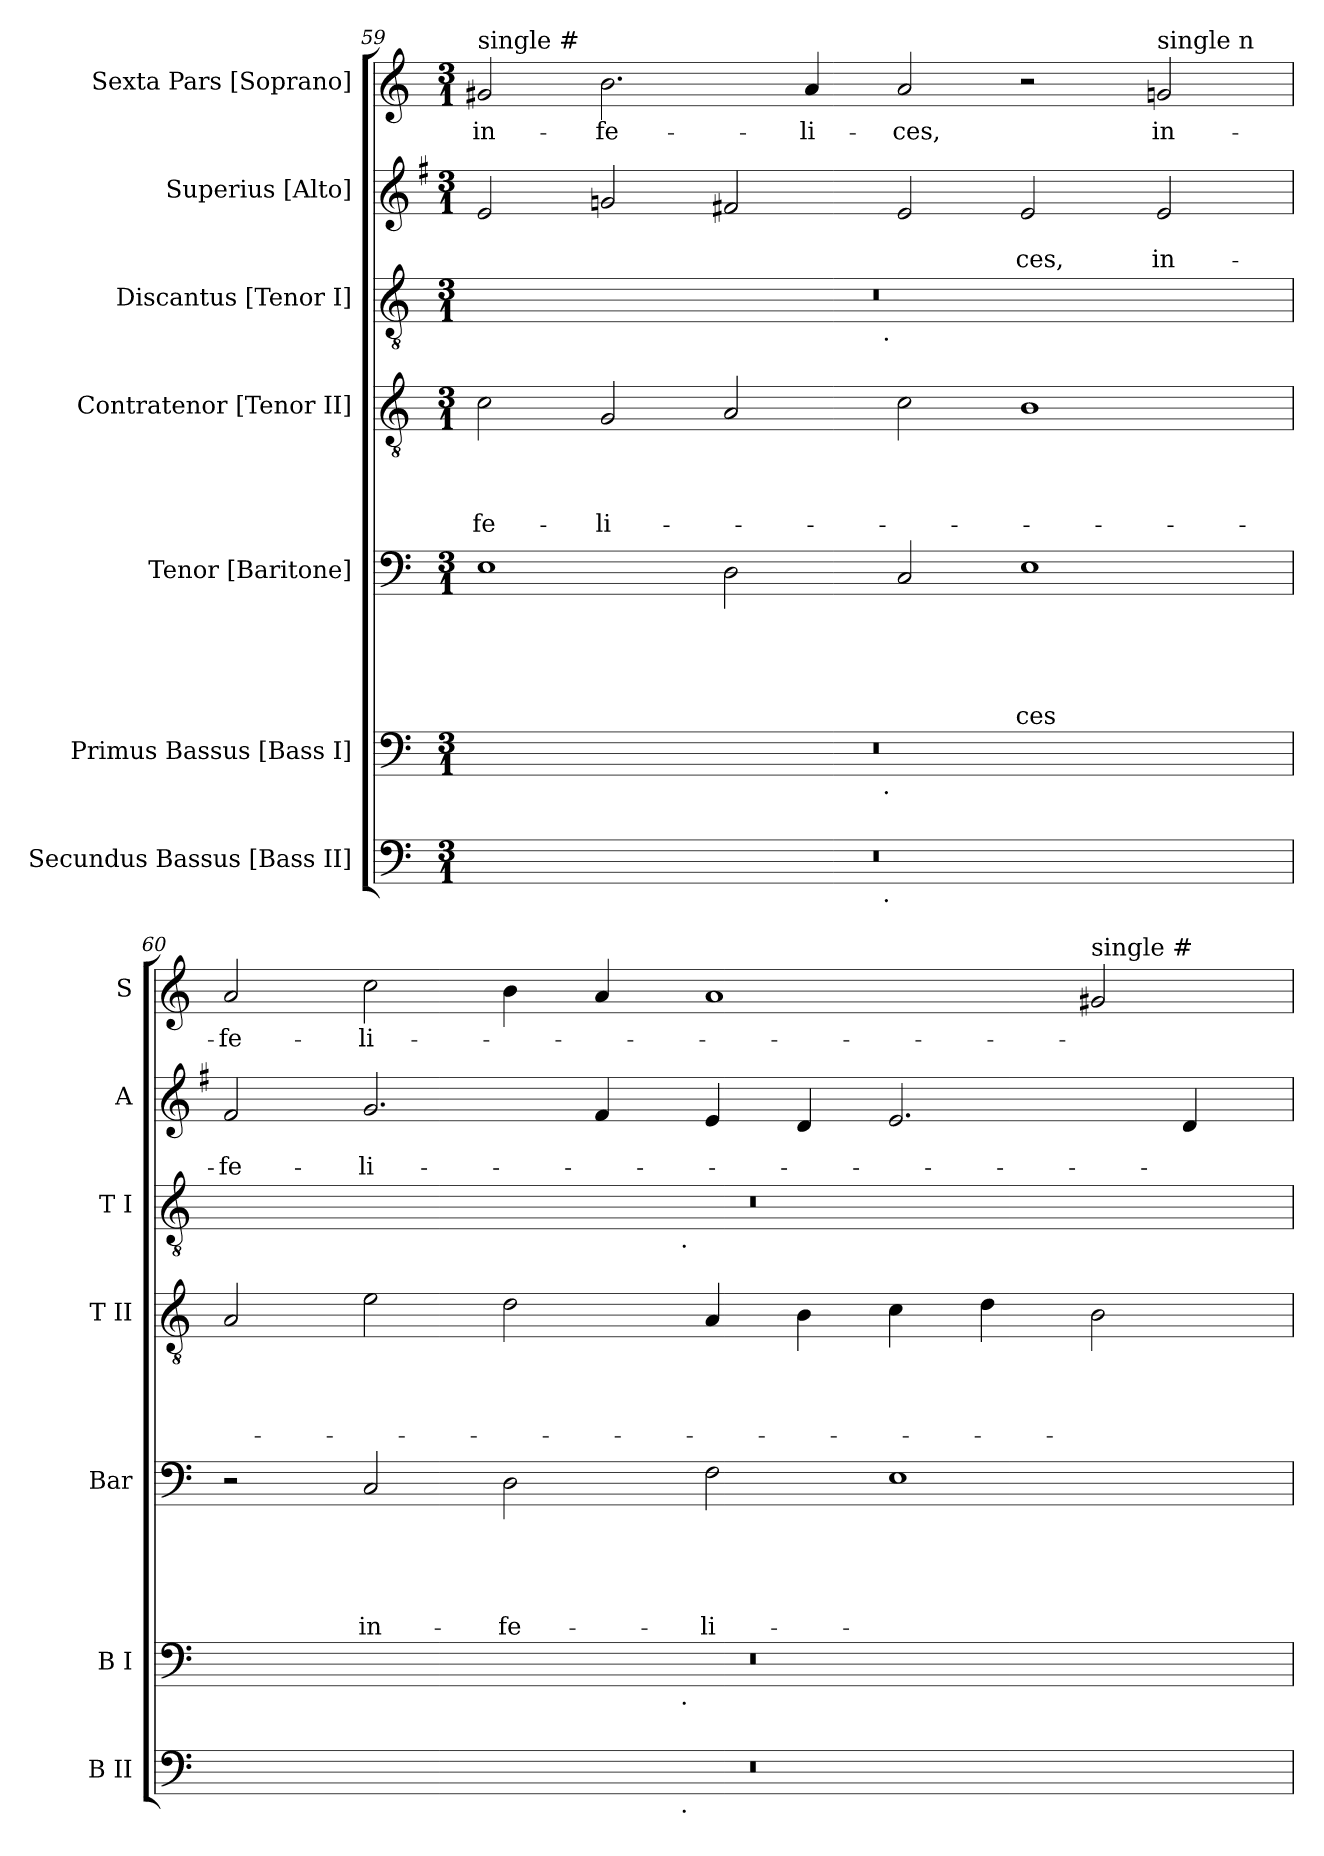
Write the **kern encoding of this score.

**kern	**kern	**kern	**text	**text	**text	**text	**text	**kern	**text	**text	**text	**text	**kern	**kern	**text	**text	**kern	**text
*part7	*part6	*part5	*part5	*part5	*part5	*part5	*part5	*part4	*part4	*part4	*part4	*part4	*part3	*part2	*part2	*part2	*part1	*part1
*staff7	*staff6	*staff5	*staff5	*staff5	*staff5	*staff5	*staff5	*staff4	*staff4	*staff4	*staff4	*staff4	*staff3	*staff2	*staff2	*staff2	*staff1	*staff1
*I"Secundus Bassus [Bass II]	*I"Primus Bassus [Bass I]	*I"Tenor [Baritone]	*	*	*	*	*	*I"Contratenor [Tenor II]	*	*	*	*	*I"Discantus [Tenor I]	*I"Superius [Alto]	*	*	*I"Sexta Pars [Soprano]	*
*I'B II	*I'B I	*I'Bar	*	*	*	*	*	*I'T II	*	*	*	*	*I'T I	*I'A	*	*	*I'S	*
*clefF4	*clefF4	*clefF4	*	*	*	*	*	*clefGv2	*	*	*	*	*clefGv2	*clefG2	*	*	*clefG2	*
*k[]	*k[]	*k[]	*	*	*	*	*	*k[]	*	*	*	*	*k[]	*k[f#]	*	*	*k[]	*
*C:	*C:	*C:	*	*	*	*	*	*C:	*	*	*	*	*C:	*G:	*	*	*C:	*
*M3/1	*M3/1	*M3/1	*	*	*	*	*	*M3/1	*	*	*	*	*M3/1	*M3/1	*	*	*M3/1	*
=59	=59	=59	=59	=59	=59	=59	=59	=59	=59	=59	=59	=59	=59	=59	=59	=59	=59	=59
!	!	!	!	!	!	!	!	!	!	!	!	!	!	!	!	!	!LO:TX:a:t=single #	!
!	!	!	!	!	!	!	!	!	!	!	!	!LO:LY:b	!	!	!	!	!	!LO:LY:b
*^	*^	*	*	*	*	*	*	*	*	*	*	*	*^	*	*	*	*	*
0.r	1ryy	0.r	1ryy	1E	.	.	.	.	.	2c\	.	.	.	-fe-	0.r	1ryy	2e/	.	.	2g#/	in-
!	!	!	!	!	!	!	!	!	!	!	!	!	!	!LO:LY:b	!	!	!	!	!	!	!LO:LY:b
.	.	.	.	.	.	.	.	.	.	2G/	.	.	.	-li-	.	.	2gn/	.	.	2.b\	-fe-
.	4ryy	.	4ryy	2D\	.	.	.	.	.	2A/	.	.	.	.	.	4ryy	2f#X/	.	.	.	.
!	!	!	!	!	!	!	!	!	!	!	!	!	!	!	!	!	!	!	!	!	!LO:LY:b
.	8...ryy	.	8...ryy	.	.	.	.	.	.	.	.	.	.	.	.	8...ryy	.	.	.	4a/	-li-
!	!	!	!	!	!	!	!	!	!	!	!	!	!	!	!	!LO:TX:b:t=.	!	!	!	!	!
!	!	!	!LO:TX:b:t=.	!	!	!	!	!	!	!	!	!	!	!	!	!	!	!	!	!	!
!	!LO:TX:b:t=.	!	!	!	!	!	!	!	!	!	!	!	!	!	!	!	!	!	!	!	!
.	1ryy	.	1ryy	.	.	.	.	.	.	.	.	.	.	.	.	1ryy	.	.	.	.	.
!	!	!	!	!	!	!	!	!	!	!	!	!	!	!	!	!	!	!	!	!	!LO:LY:b
.	.	.	.	2C/	.	.	.	.	.	2c\	.	.	.	.	.	.	2e/	.	.	2a/	-ces,
!	!	!	!	!	!	!	!	!	!LO:LY:b	!	!	!	!	!	!	!	!	!	!LO:LY:b	!	!
.	.	.	.	1E	.	.	.	.	-ces	1B	.	.	.	.	.	.	2e/	.	-ces,	2r	.
.	2ryy	.	2ryy	.	.	.	.	.	.	.	.	.	.	.	.	2ryy	.	.	.	.	.
!	!	!	!	!	!	!	!	!	!	!	!	!	!	!	!	!	!	!	!	!LO:TX:a:t=single n	!
!	!	!	!	!	!	!	!	!	!	!	!	!	!	!	!	!	!	!	!LO:LY:b	!	!LO:LY:b
.	.	.	.	.	.	.	.	.	.	.	.	.	.	.	.	.	2e/	.	in-	2g/	in-
.	64ryy	.	64ryy	.	.	.	.	.	.	.	.	.	.	.	.	64ryy	.	.	.	.	.
=60	=60	=60	=60	=60	=60	=60	=60	=60	=60	=60	=60	=60	=60	=60	=60	=60	=60	=60	=60	=60	=60
!	!	!	!	!	!	!	!	!	!	!	!	!	!	!	!	!	!	!	!LO:LY:b	!	!LO:LY:b
0.r	1ryy	0.r	1ryy	2r	.	.	.	.	.	2A/	.	.	.	.	0.r	1ryy	2f#/	.	-fe-	2a/	-fe-
!	!	!	!	!	!	!	!	!	!LO:LY:b	!	!	!	!	!	!	!	!	!	!LO:LY:b	!	!LO:LY:b
.	.	.	.	2C/	.	.	.	.	in-	2e\	.	.	.	.	.	.	2.g/	.	-li-	2cc\	-li-
!	!	!	!	!	!	!	!	!	!LO:LY:b	!	!	!	!	!	!	!	!	!	!	!	!
.	4...ryy	.	4...ryy	2D\	.	.	.	.	-fe-	2d\	.	.	.	.	.	4...ryy	.	.	.	4b\	.
.	.	.	.	.	.	.	.	.	.	.	.	.	.	.	.	.	4f#/	.	.	4a/	.
!	!	!	!	!	!	!	!	!	!	!	!	!	!	!	!	!LO:TX:b:t=.	!	!	!	!	!
!	!	!	!LO:TX:b:t=.	!	!	!	!	!	!	!	!	!	!	!	!	!	!	!	!	!	!
!	!LO:TX:b:t=.	!	!	!	!	!	!	!	!	!	!	!	!	!	!	!	!	!	!	!	!
.	1ryy	.	1ryy	.	.	.	.	.	.	.	.	.	.	.	.	1ryy	.	.	.	.	.
!	!	!	!	!	!	!	!	!	!LO:LY:b	!	!	!	!	!	!	!	!	!	!	!	!
.	.	.	.	2F\	.	.	.	.	-li-	4A/	.	.	.	.	.	.	4e/	.	.	1a	.
.	.	.	.	.	.	.	.	.	.	4B\	.	.	.	.	.	.	4d/	.	.	.	.
.	.	.	.	1E	.	.	.	.	.	4c\	.	.	.	.	.	.	2.e/	.	.	.	.
.	.	.	.	.	.	.	.	.	.	4d\	.	.	.	.	.	.	.	.	.	.	.
.	2ryy	.	2ryy	.	.	.	.	.	.	.	.	.	.	.	.	2ryy	.	.	.	.	.
!	!	!	!	!	!	!	!	!	!	!	!	!	!	!	!	!	!	!	!	!LO:TX:a:t=single #	!
.	.	.	.	.	.	.	.	.	.	2B\	.	.	.	.	.	.	.	.	.	2g#/	.
.	.	.	.	.	.	.	.	.	.	.	.	.	.	.	.	.	4d/	.	.	.	.
.	32ryy	.	32ryy	.	.	.	.	.	.	.	.	.	.	.	.	32ryy	.	.	.	.	.
*v	*v	*	*	*	*	*	*	*	*	*	*	*	*	*	*v	*v	*	*	*	*	*
*	*v	*v	*	*	*	*	*	*	*	*	*	*	*	*	*	*	*	*	*
=	=	=	=	=	=	=	=	=	=	=	=	=	=	=	=	=	=	=
*-	*-	*-	*-	*-	*-	*-	*-	*-	*-	*-	*-	*-	*-	*-	*-	*-	*-	*-
